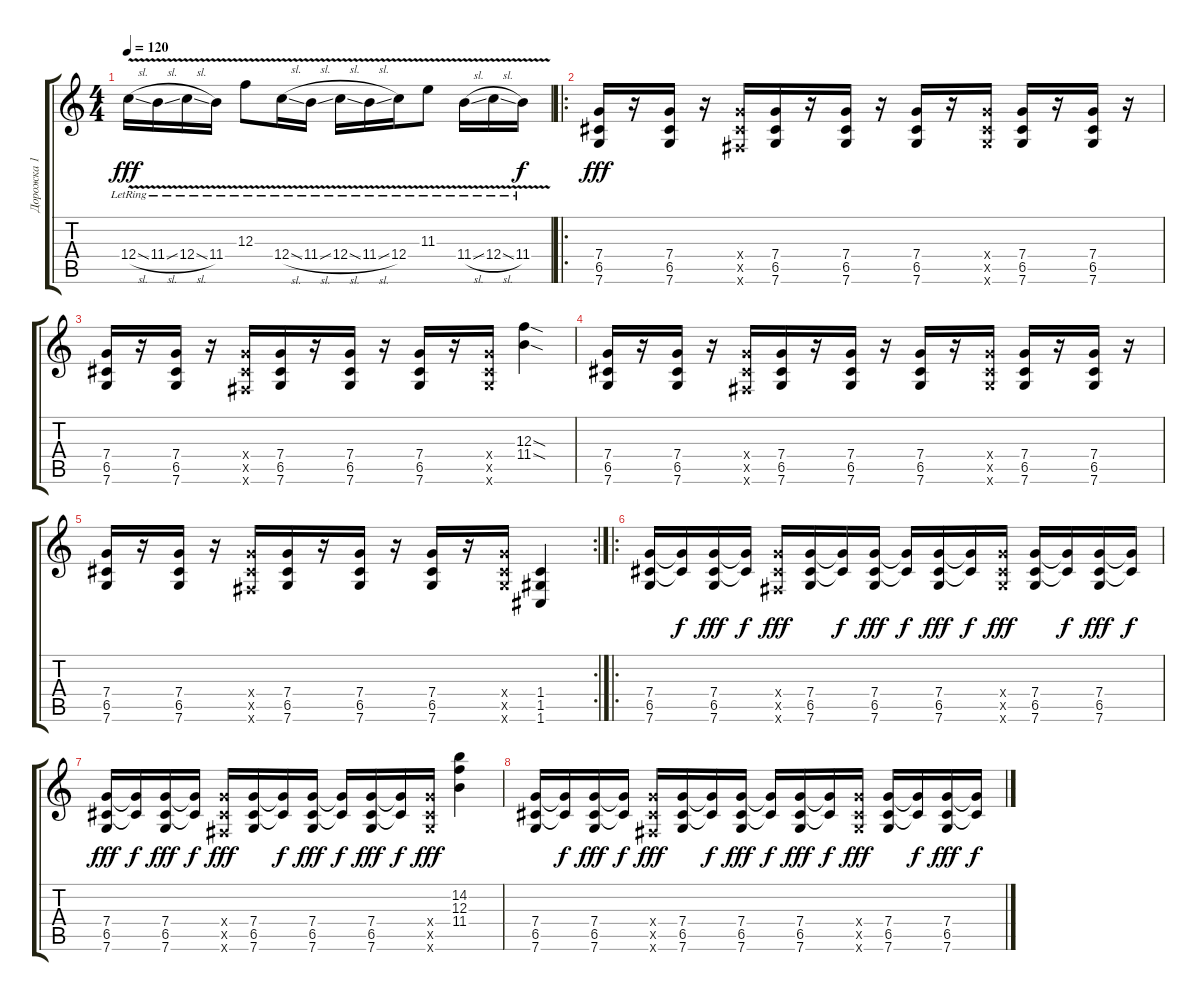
\track ("Дорожка 1" "Дорожка 1") {instrument distortionguitar}
\staff {score tabs}
\tuning (D4 A3 F3 C3 G2 C2) {hide}
\ts (4 4)
\tempo 120
\clef g2
\ks c
12.4{v sl lr}.16{dy fff} 11.4{v sl lr}.16 12.4{v sl lr}.16 11.4{v lr}.16 12.3{v lr}.8 12.4{v sl lr}.16 11.4{v sl lr}.16 12.4{v sl lr}.16 11.4{v sl lr}.16 12.4{v lr}.16 11.3{v lr}.8 11.4{v sl lr}.16 12.4{v sl lr}.16 11.4{v lr}.16{dy f} |
\ro
(7.4 6.5 7.6).16{dy fff} r.16 (7.4 6.5 7.6).16 r.16 (7.4{x} 6.5{x} 6.6{x}).16 (7.4 6.5 7.6).16 r.16 (7.4 6.5 7.6).16 r.16 (7.4 6.5 7.6).16 r.16 (7.4{x} 6.5{x} 7.6{x}).16 (7.4 6.5 7.6).16 r.16 (7.4 6.5 7.6).16 r.16 |
(7.4 6.5 7.6).16 r.16 (7.4 6.5 7.6).16 r.16 (7.4{x} 6.5{x} 6.6{x}).16 (7.4 6.5 7.6).16 r.16 (7.4 6.5 7.6).16 r.16 (7.4 6.5 7.6).16 r.16 (7.4{x} 6.5{x} 7.6{x}).16 (12.3{sod} 11.4{sod}).4 |
(7.4 6.5 7.6).16 r.16 (7.4 6.5 7.6).16 r.16 (7.4{x} 6.5{x} 6.6{x}).16 (7.4 6.5 7.6).16 r.16 (7.4 6.5 7.6).16 r.16 (7.4 6.5 7.6).16 r.16 (7.4{x} 6.5{x} 7.6{x}).16 (7.4 6.5 7.6).16 r.16 (7.4 6.5 7.6).16 r.16 |
\rc 2
(7.4 6.5 7.6).16 r.16 (7.4 6.5 7.6).16 r.16 (7.4{x} 6.5{x} 6.6{x}).16 (7.4 6.5 7.6).16 r.16 (7.4 6.5 7.6).16 r.16 (7.4 6.5 7.6).16 r.16 (7.4{x} 6.5{x} 7.6{x}).16 (1.4 1.5 1.6).4 |
\ro
(7.4 6.5 7.6).16 (7.4{t} 6.5{t}).16{dy f} (7.4 6.5 7.6).16{dy fff} (7.4{t} 6.5{t}).16{dy f} (7.4{x} 6.5{x} 6.6{x}).16{dy fff} (7.4 6.5 7.6).16 (7.4{t} 6.5{t}).16{dy f} (7.4 6.5 7.6).16{dy fff} (7.4{t} 6.5{t}).16{dy f} (7.4 6.5 7.6).16{dy fff} (7.4{t} 6.5{t}).16{dy f} (7.4{x} 6.5{x} 7.6{x}).16{dy fff} (7.4 6.5 7.6).16 (7.4{t} 6.5{t}).16{dy f} (7.4 6.5 7.6).16{dy fff} (7.4{t} 6.5{t}).16{dy f} |
(7.4 6.5 7.6).16{dy fff} (7.4{t} 6.5{t}).16{dy f} (7.4 6.5 7.6).16{dy fff} (7.4{t} 6.5{t}).16{dy f} (7.4{x} 6.5{x} 6.6{x}).16{dy fff} (7.4 6.5 7.6).16 (7.4{t} 6.5{t}).16{dy f} (7.4 6.5 7.6).16{dy fff} (7.4{t} 6.5{t}).16{dy f} (7.4 6.5 7.6).16{dy fff} (7.4{t} 6.5{t}).16{dy f} (7.4{x} 6.5{x} 7.6{x}).16{dy fff} (14.2 12.3 11.4).4 |
(7.4 6.5 7.6).16 (7.4{t} 6.5{t}).16{dy f} (7.4 6.5 7.6).16{dy fff} (7.4{t} 6.5{t}).16{dy f} (7.4{x} 6.5{x} 6.6{x}).16{dy fff} (7.4 6.5 7.6).16 (7.4{t} 6.5{t}).16{dy f} (7.4 6.5 7.6).16{dy fff} (7.4{t} 6.5{t}).16{dy f} (7.4 6.5 7.6).16{dy fff} (7.4{t} 6.5{t}).16{dy f} (7.4{x} 6.5{x} 7.6{x}).16{dy fff} (7.4 6.5 7.6).16 (7.4{t} 6.5{t}).16{dy f} (7.4 6.5 7.6).16{dy fff} (7.4{t} 6.5{t}).16{dy f}
